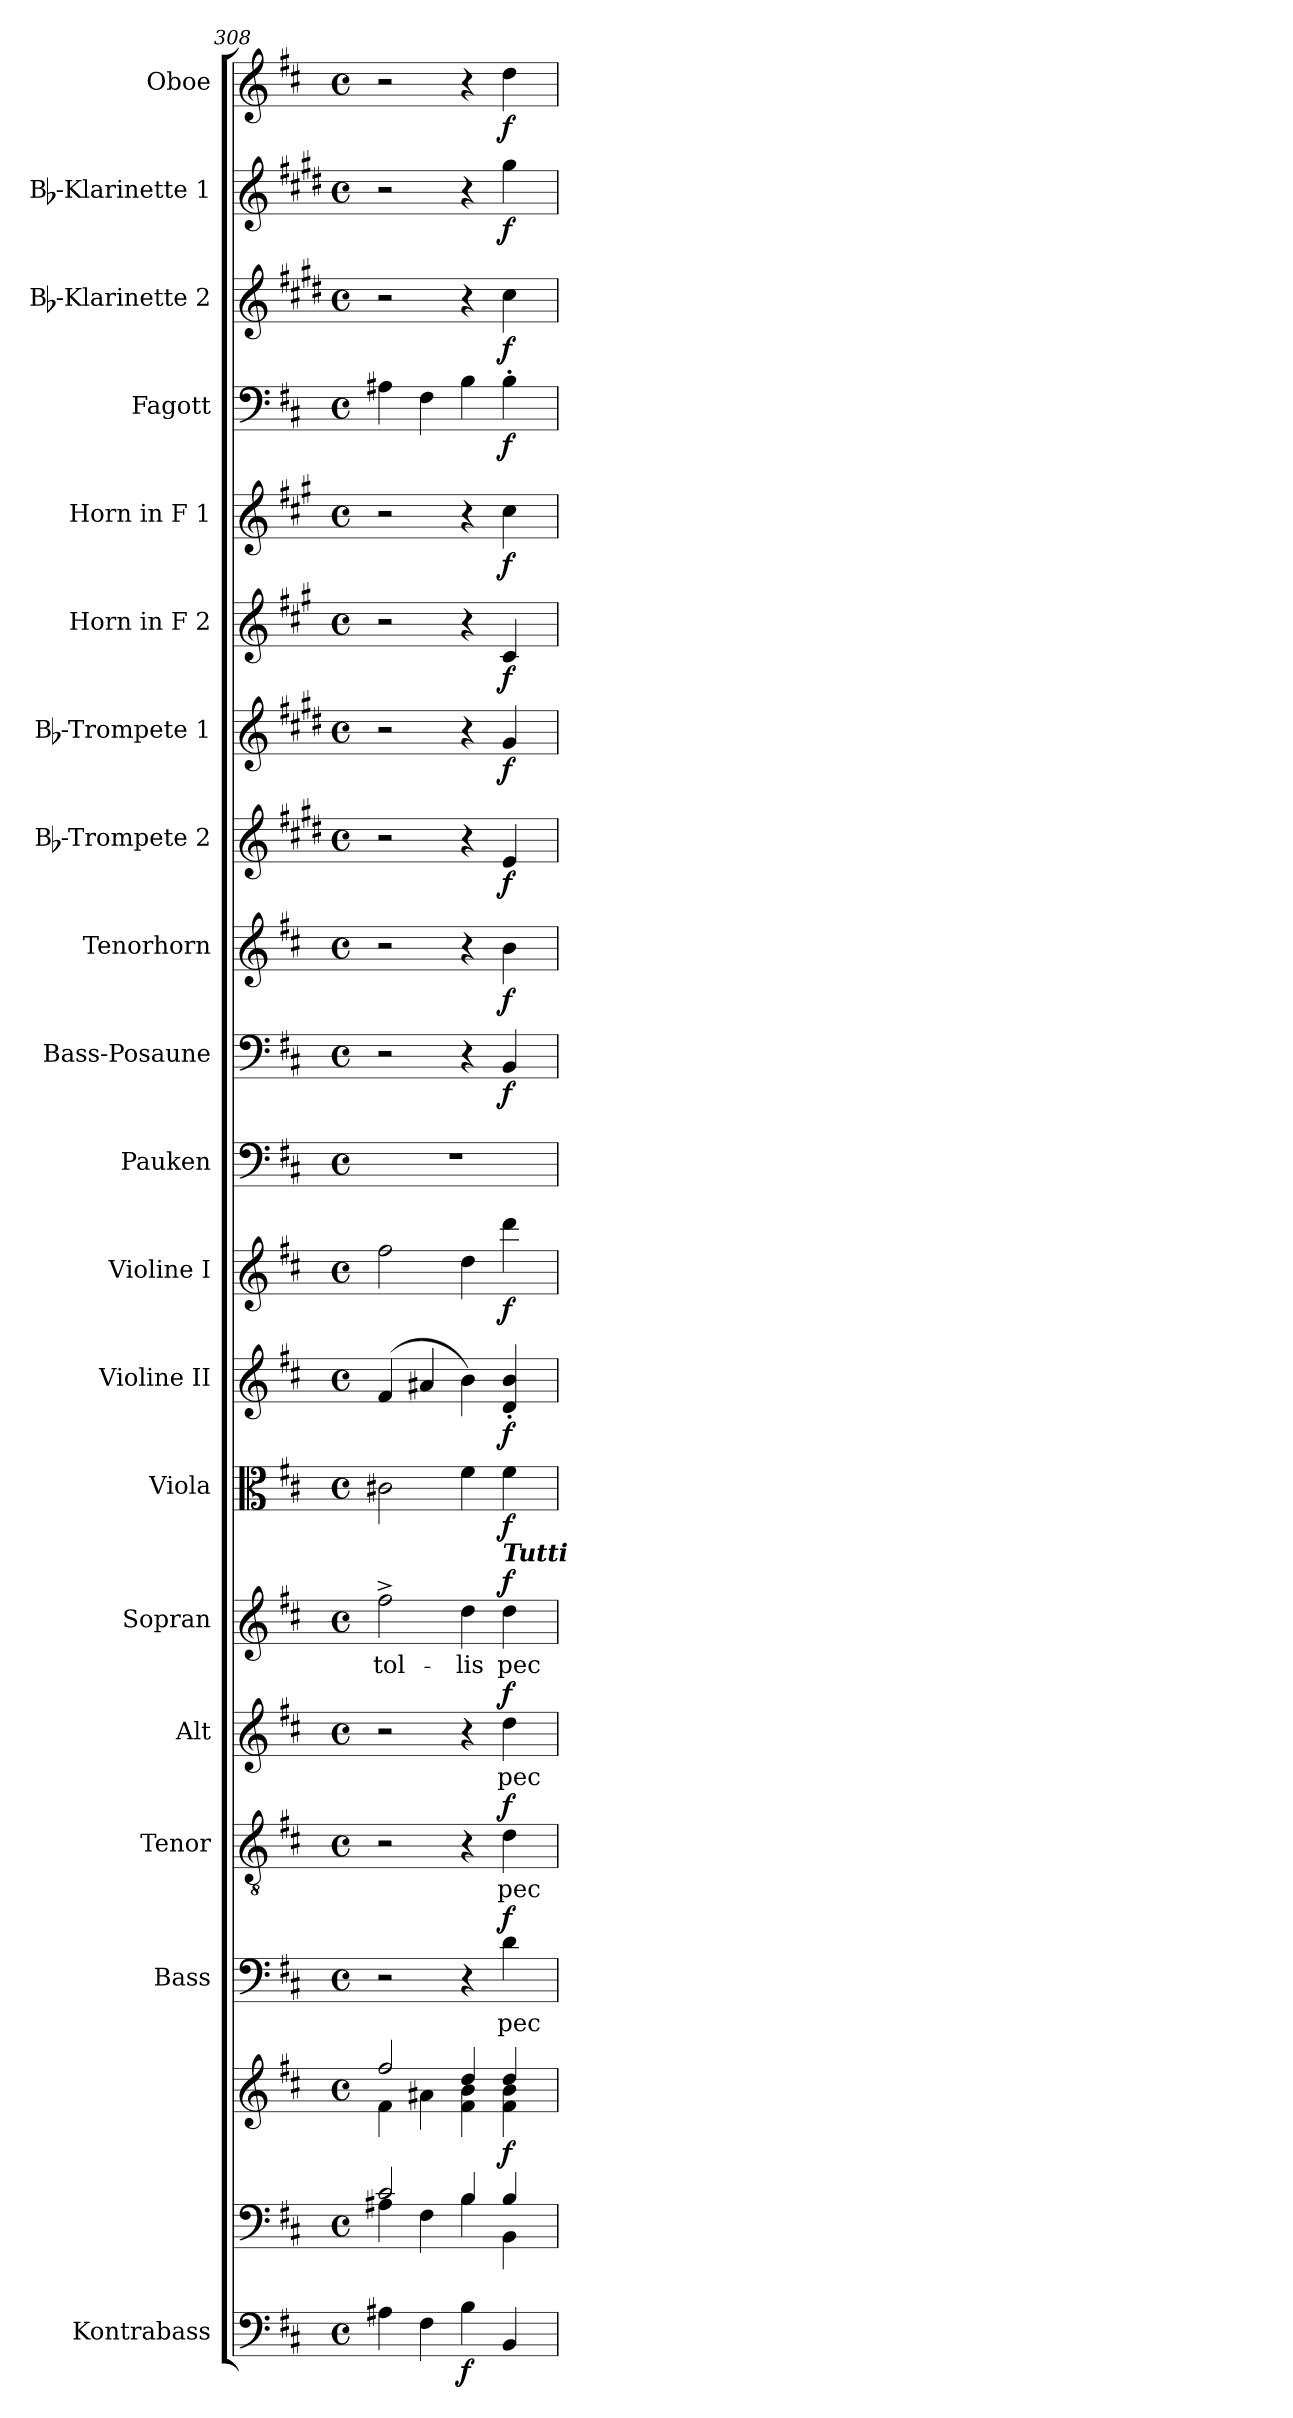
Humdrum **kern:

**kern	**dynam	**kern	**kern	**dynam	**kern	**text	**dynam	**kern	**text	**dynam	**kern	**text	**dynam	**kern	**text	**dynam	**kern	**dynam	**kern	**dynam	**kern	**dynam	**kern	**kern	**dynam	**kern	**dynam	**kern	**dynam	**kern	**dynam	**kern	**dynam	**kern	**dynam	**kern	**dynam	**kern	**dynam	**kern	**dynam	**kern	**dynam
*part20	*part20	*part19	*part19	*part19	*part18	*part18	*part18	*part17	*part17	*part17	*part16	*part16	*part16	*part15	*part15	*part15	*part14	*part14	*part13	*part13	*part12	*part12	*part11	*part10	*part10	*part9	*part9	*part8	*part8	*part7	*part7	*part6	*part6	*part5	*part5	*part4	*part4	*part3	*part3	*part2	*part2	*part1	*part1
*staff21	*staff21	*staff20	*staff19	*staff19/20	*staff18	*staff18	*staff18	*staff17	*staff17	*staff17	*staff16	*staff16	*staff16	*staff15	*staff15	*staff15	*staff14	*staff14	*staff13	*staff13	*staff12	*staff12	*staff11	*staff10	*staff10	*staff9	*staff9	*staff8	*staff8	*staff7	*staff7	*staff6	*staff6	*staff5	*staff5	*staff4	*staff4	*staff3	*staff3	*staff2	*staff2	*staff1	*staff1
*I"Kontrabass	*	*	*	*	*I"Bass	*	*	*I"Tenor	*	*	*I"Alt	*	*	*I"Sopran	*	*	*I"Viola	*	*I"Violine II	*	*I"Violine I	*	*I"Pauken	*I"Bass-Posaune	*	*I"Tenorhorn	*	*I"Bb-Trompete 2	*	*I"Bb-Trompete 1	*	*I"Horn in F 2	*	*I"Horn in F 1	*	*I"Fagott	*	*I"Bb-Klarinette 2	*	*I"Bb-Klarinette 1	*	*I"Oboe	*
*I'Kb.	*	*	*	*	*I'B.	*	*	*I'T.	*	*	*I'A.	*	*	*I'S.	*	*	*I'Vla.	*	*I'Vl. II	*	*I'Vl. I	*	*I'Pk.	*I'B. Pos.	*	*I'T. Hrn.	*	*I'Bb Trp. 2	*	*I'Bb Trp. 1	*	*	*	*	*	*I'Fg.	*	*I'Bb Kl. 2	*	*I'Bb Kl. 1	*	*I'Ob.	*
*clefF4	*	*clefF4	*clefG2	*	*clefF4	*	*	*clefGv2	*	*	*clefG2	*	*	*clefG2	*	*	*clefC3	*	*clefG2	*	*clefG2	*	*clefF4	*clefF4	*	*clefG2	*	*clefG2	*	*clefG2	*	*clefG2	*	*clefG2	*	*clefF4	*	*clefG2	*	*clefG2	*	*clefG2	*
*ITrd7c12	*	*	*	*	*	*	*	*	*	*	*	*	*	*	*	*	*	*	*	*	*	*	*	*	*	*ITrd8c14	*	*ITrd1c2	*	*ITrd1c2	*	*ITrd4c7	*	*ITrd4c7	*	*	*	*ITrd1c2	*	*ITrd1c2	*	*	*
*k[f#c#]	*	*k[f#c#]	*k[f#c#]	*	*k[f#c#]	*	*	*k[f#c#]	*	*	*k[f#c#]	*	*	*k[f#c#]	*	*	*k[f#c#]	*	*k[f#c#]	*	*k[f#c#]	*	*k[f#c#]	*k[f#c#]	*	*k[f#c#]	*	*k[f#c#]	*	*k[f#c#]	*	*k[f#c#]	*	*k[f#c#]	*	*k[f#c#]	*	*k[f#c#]	*	*k[f#c#]	*	*k[f#c#]	*
*D:	*	*D:	*D:	*	*D:	*	*	*D:	*	*	*D:	*	*	*D:	*	*	*D:	*	*D:	*	*D:	*	*D:	*D:	*	*D:	*	*D:	*	*D:	*	*D:	*	*D:	*	*D:	*	*D:	*	*D:	*	*D:	*
*M4/4	*	*M4/4	*M4/4	*	*M4/4	*	*	*M4/4	*	*	*M4/4	*	*	*M4/4	*	*	*M4/4	*	*M4/4	*	*M4/4	*	*M4/4	*M4/4	*	*M4/4	*	*M4/4	*	*M4/4	*	*M4/4	*	*M4/4	*	*M4/4	*	*M4/4	*	*M4/4	*	*M4/4	*
*met(c)	*	*met(c)	*met(c)	*	*met(c)	*	*	*met(c)	*	*	*met(c)	*	*	*met(c)	*	*	*met(c)	*	*met(c)	*	*met(c)	*	*met(c)	*met(c)	*	*met(c)	*	*met(c)	*	*met(c)	*	*met(c)	*	*met(c)	*	*met(c)	*	*met(c)	*	*met(c)	*	*met(c)	*
=308	=308	=308	=308	=308	=308	=308	=308	=308	=308	=308	=308	=308	=308	=308	=308	=308	=308	=308	=308	=308	=308	=308	=308	=308	=308	=308	=308	=308	=308	=308	=308	=308	=308	=308	=308	=308	=308	=308	=308	=308	=308	=308	=308
*	*	*^	*^	*	*	*	*	*	*	*	*	*	*	*	*	*	*	*	*	*	*	*	*	*	*	*	*	*	*	*	*	*	*	*	*	*	*	*	*	*	*	*	*
!	!	!	!	!	!	!	!	!	!	!	!	!	!	!	!	!	!LO:LY:b	!	!	!	!	!	!	!	!	!	!	!	!	!	!	!	!	!	!	!	!	!	!	!	!	!	!	!	!
4AA#X\	.	2c#/	4A#X\	2ff#/	4f#\	.	2r	.	.	2r	.	.	2r	.	.	2ff#^>\	tol-	.	2c#X\	.	(>4f#/	.	2ff#\	.	1r	2r	.	2r	.	2r	.	2r	.	2r	.	2r	.	4A#X\	.	2r	.	2r	.	2r	.
4FF#\	.	.	4F#\	.	4a#X\	.	.	.	.	.	.	.	.	.	.	.	.	.	.	.	4a#X/	.	.	.	.	.	.	.	.	.	.	.	.	.	.	.	.	4F#\	.	.	.	.	.	.	.
!	!LO:DY:b	!	!	!	!	!	!	!	!	!	!	!	!	!	!	!	!LO:LY:b	!	!	!	!	!	!	!	!	!	!	!	!	!	!	!	!	!	!	!	!	!	!	!	!	!	!	!	!
4BB\	f	4B/	4B\	4dd/	4f#\ 4b\	.	4r	.	.	4r	.	.	4r	.	.	4dd\	-lis	.	4f#\	.	4b\)	.	4dd\	.	.	4r	.	4r	.	4r	.	4r	.	4r	.	4r	.	4B\	.	4r	.	4r	.	4r	.
!	!	!	!	!	!	!	!	!	!	!	!	!	!	!	!	!LO:TX:a:Bi:t=Tutti	!	!	!	!	!	!	!	!	!	!	!	!	!	!	!	!	!	!	!	!	!	!	!	!	!	!	!	!	!
!	!	!	!	!	!	!LO:DY:b	!	!LO:LY:b	!LO:DY:a	!	!LO:LY:b	!LO:DY:a	!	!LO:LY:b	!LO:DY:a	!	!LO:LY:b	!LO:DY:a	!	!LO:DY:b	!	!LO:DY:b	!	!LO:DY:b	!	!	!LO:DY:b	!	!LO:DY:b	!	!LO:DY:b	!	!LO:DY:b	!	!LO:DY:b	!	!LO:DY:b	!	!LO:DY:b	!	!LO:DY:b	!	!LO:DY:b	!	!LO:DY:b
4BBB/	.	4B/	4BB\	4dd/	4f#\ 4b\	f	4d\	pec-	f	4d\	pec-	f	4dd\	pec-	f	4dd\	pec-	f	4f#\	f	4d/'< 4b/'<	f	4ddd\	f	.	4BB/	f	4B\	f	4d/	f	4f#/	f	4F#/	f	4f#\	f	4B'>\	f	4b\	f	4ff#\	f	4dd\	f
*	*	*v	*v	*	*	*	*	*	*	*	*	*	*	*	*	*	*	*	*	*	*	*	*	*	*	*	*	*	*	*	*	*	*	*	*	*	*	*	*	*	*	*	*	*	*
*	*	*	*v	*v	*	*	*	*	*	*	*	*	*	*	*	*	*	*	*	*	*	*	*	*	*	*	*	*	*	*	*	*	*	*	*	*	*	*	*	*	*	*	*	*
=	=	=	=	=	=	=	=	=	=	=	=	=	=	=	=	=	=	=	=	=	=	=	=	=	=	=	=	=	=	=	=	=	=	=	=	=	=	=	=	=	=	=	=
*-	*-	*-	*-	*-	*-	*-	*-	*-	*-	*-	*-	*-	*-	*-	*-	*-	*-	*-	*-	*-	*-	*-	*-	*-	*-	*-	*-	*-	*-	*-	*-	*-	*-	*-	*-	*-	*-	*-	*-	*-	*-	*-	*-
